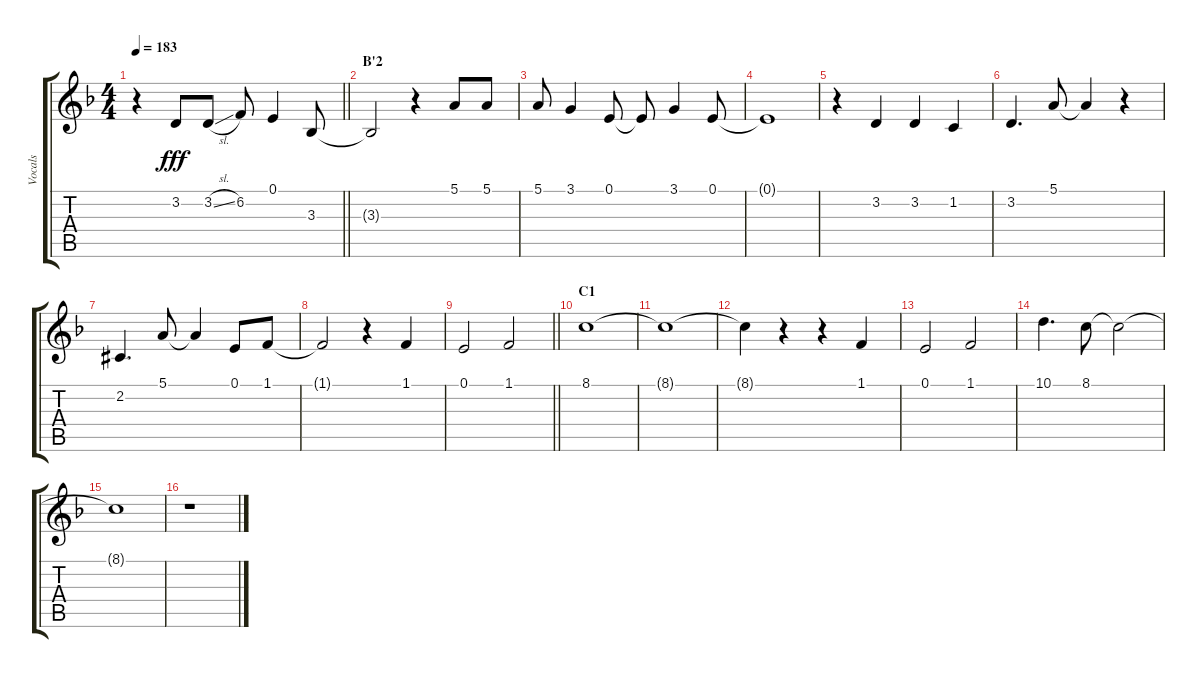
\track ("Vocals" "Vocals") {instrument voiceoohs}
\staff {score tabs}
\tuning (E4 B3 G3 D3 A2 E2) {hide}
\ts (4 4)
\tempo 183
\clef g2
\barLineRight lightlight
\ks f
r.4{dy fff} 3.2.8 3.2{sl}.8 6.2.8 0.1.4 3.3.8 |
\section ("" "B'2")
3.3{t}.2 r.4 5.1.8 5.1.8 |
5.1.8 3.1.4 0.1.8 0.1{t}.8 3.1.4 0.1.8 |
0.1{t}.1 |
r.4 3.2.4 3.2.4 1.2.4 |
3.2.4{d} 5.1.8 5.1{t}.4 r.4 |
2.2{acc #}.4{d} 5.1.8 5.1{t}.4 0.1.8 1.1.8 |
1.1{t}.2 r.4 1.1.4 |
\barLineRight lightlight
0.1.2 1.1.2 |
\section ("" "C1")
8.1.1 |
8.1{t}.1 |
8.1{t}.4 r.4 r.4 1.1.4 |
0.1.2 1.1.2 |
10.1.4{d} 8.1.8 8.1{t}.2 |
8.1{t}.1 |
r.1
